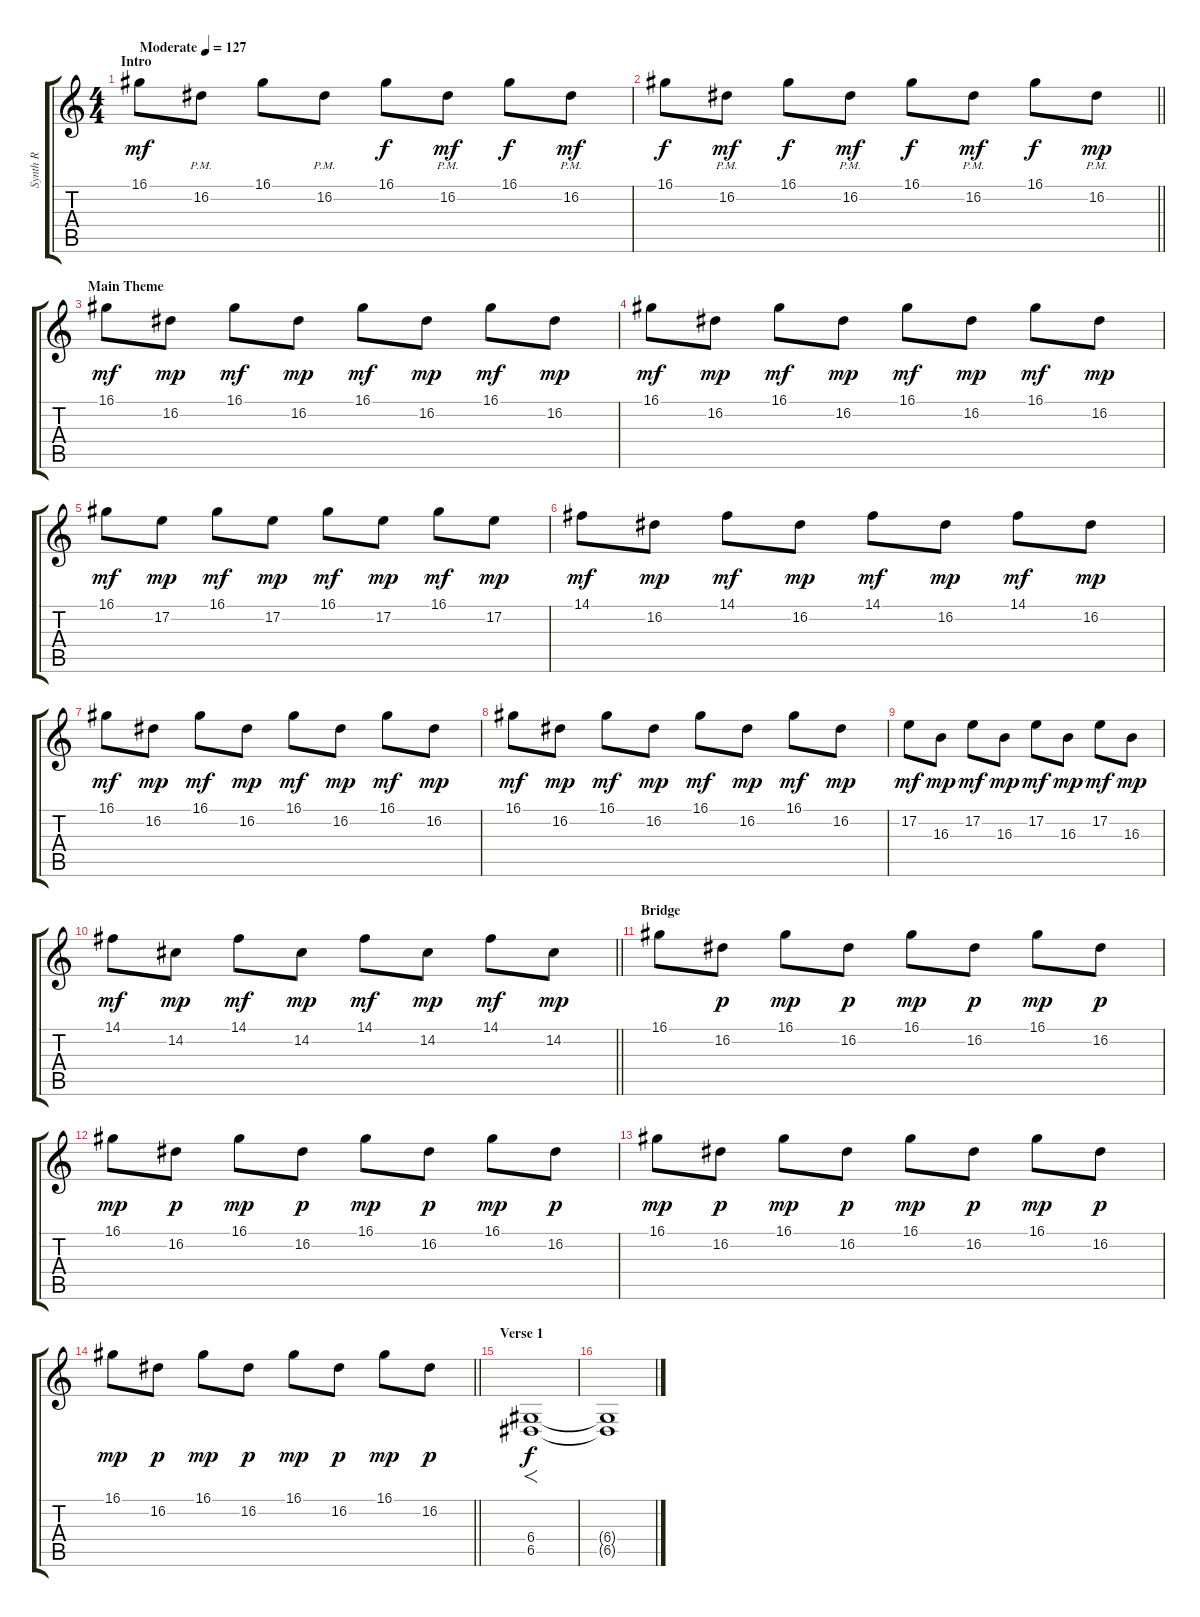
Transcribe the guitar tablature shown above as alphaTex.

\track ("Synth R" "Synth R") {instrument stringensemble1}
\staff {score tabs}
\tuning (E4 B3 G3 D3 A2 E2) {hide}
\ts (4 4)
\section ("" "Intro")
\tempo (127 "Moderate")
\clef g2
\ks c
16.1.8{dy mf instrument fiddle} 16.2{pm}.8 16.1.8 16.2{pm}.8 16.1.8{dy f} 16.2{pm}.8{dy mf} 16.1.8{dy f} 16.2{pm}.8{dy mf} |
\barLineRight lightlight
16.1.8{dy f} 16.2{pm}.8{dy mf} 16.1.8{dy f} 16.2{pm}.8{dy mf} 16.1.8{dy f} 16.2{pm}.8{dy mf} 16.1.8{dy f} 16.2{pm}.8{dy mp} |
\section ("" "Main Theme")
16.1.8{dy mf instrument stringensemble1} 16.2.8{dy mp} 16.1.8{dy mf} 16.2.8{dy mp} 16.1.8{dy mf} 16.2.8{dy mp} 16.1.8{dy mf} 16.2.8{dy mp} |
16.1.8{dy mf} 16.2.8{dy mp} 16.1.8{dy mf} 16.2.8{dy mp} 16.1.8{dy mf} 16.2.8{dy mp} 16.1.8{dy mf} 16.2.8{dy mp} |
16.1.8{dy mf} 17.2.8{dy mp} 16.1.8{dy mf} 17.2.8{dy mp} 16.1.8{dy mf} 17.2.8{dy mp} 16.1.8{dy mf} 17.2.8{dy mp} |
14.1.8{dy mf} 16.2.8{dy mp} 14.1.8{dy mf} 16.2.8{dy mp} 14.1.8{dy mf} 16.2.8{dy mp} 14.1.8{dy mf} 16.2.8{dy mp} |
16.1.8{dy mf} 16.2.8{dy mp} 16.1.8{dy mf} 16.2.8{dy mp} 16.1.8{dy mf} 16.2.8{dy mp} 16.1.8{dy mf} 16.2.8{dy mp} |
16.1.8{dy mf} 16.2.8{dy mp} 16.1.8{dy mf} 16.2.8{dy mp} 16.1.8{dy mf} 16.2.8{dy mp} 16.1.8{dy mf} 16.2.8{dy mp} |
17.2.8{dy mf} 16.3.8{dy mp} 17.2.8{dy mf} 16.3.8{dy mp} 17.2.8{dy mf} 16.3.8{dy mp} 17.2.8{dy mf} 16.3.8{dy mp} |
\barLineRight lightlight
14.1.8{dy mf} 14.2.8{dy mp} 14.1.8{dy mf} 14.2.8{dy mp} 14.1.8{dy mf} 14.2.8{dy mp} 14.1.8{dy mf} 14.2.8{dy mp} |
\section ("" "Bridge")
16.1.8 16.2.8{dy p} 16.1.8{dy mp} 16.2.8{dy p} 16.1.8{dy mp} 16.2.8{dy p} 16.1.8{dy mp} 16.2.8{dy p} |
16.1.8{dy mp} 16.2.8{dy p} 16.1.8{dy mp} 16.2.8{dy p} 16.1.8{dy mp} 16.2.8{dy p} 16.1.8{dy mp} 16.2.8{dy p} |
16.1.8{dy mp} 16.2.8{dy p} 16.1.8{dy mp} 16.2.8{dy p} 16.1.8{dy mp} 16.2.8{dy p} 16.1.8{dy mp} 16.2.8{dy p} |
\barLineRight lightlight
16.1.8{dy mp} 16.2.8{dy p} 16.1.8{dy mp} 16.2.8{dy p} 16.1.8{dy mp} 16.2.8{dy p} 16.1.8{dy mp} 16.2.8{dy p} |
\section ("" "Verse 1")
(6.4 6.5).1{f dy f instrument pad7halo} |
(6.4{t} 6.5{t}).1
